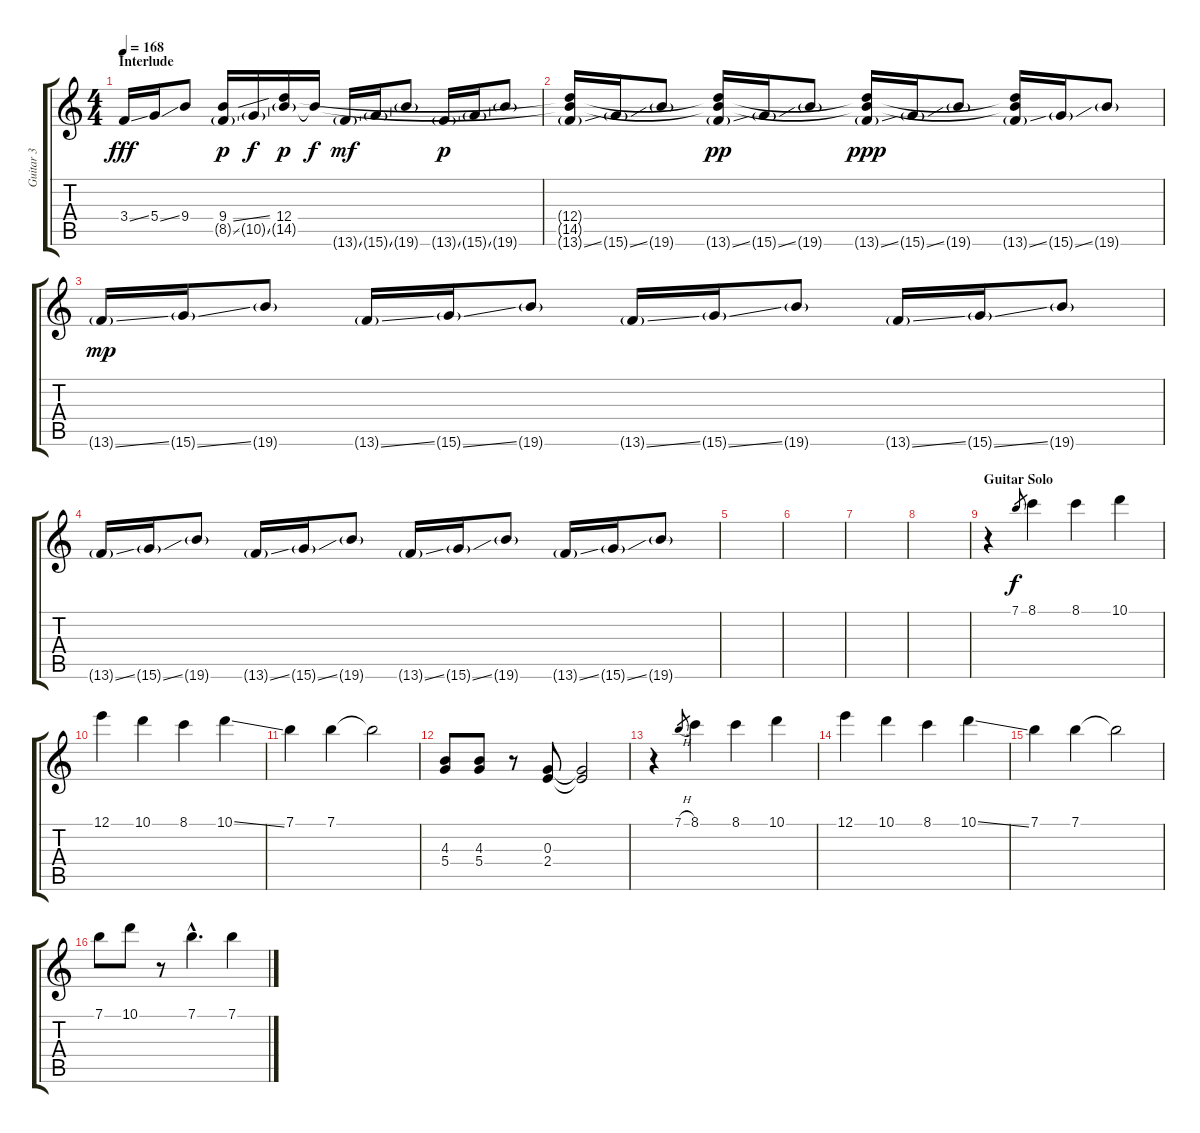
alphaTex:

\track ("Guitar 3" "Guitar 3") {instrument electricguitarjazz}
\staff {score tabs}
\tuning (E4 B3 G3 D3 A2 E2) {hide}
\ts (4 4)
\section ("" "Interlude")
\tempo 168
\clef g2
\ks c
3.4{ss}.16{dy fff volume 11} 5.4{ss}.16 9.4.8 (9.4{ss} 8.5{ss g}).16{dy p} 10.5{ss g}.16{dy f} (12.4 14.5{g}).16{dy p} 14.5{t}.16{dy f} 13.6{ss g}.16{dy mf} 15.6{ss g}.16 19.6{g}.8 13.6{ss g}.16{dy p} 15.6{ss g}.16 19.6{g}.8 |
(12.4{t} 14.5{t} 13.6{ss g}).16 15.6{ss g}.16 19.6{g}.8 (12.4{t} 14.5{t} 13.6{ss g}).16{dy pp volume 8} 15.6{ss g}.16 19.6{g}.8 (12.4{t} 14.5{t} 13.6{ss g}).16{dy ppp volume 7} 15.6{ss g}.16 19.6{g}.8 (12.4{t} 14.5{t} 13.6{ss g}).16 15.6{ss g}.16 19.6{g}.8 |
13.6{ss g}.16{dy mp volume 6} 15.6{ss g}.16{volume 2} 19.6{g}.8 13.6{ss g}.16 15.6{ss g}.16 19.6{g}.8 13.6{ss g}.16 15.6{ss g}.16 19.6{g}.8 13.6{ss g}.16 15.6{ss g}.16 19.6{g}.8 |
13.6{ss g}.16 15.6{ss g}.16 19.6{g}.8 13.6{ss g}.16 15.6{ss g}.16 19.6{g}.8 13.6{ss g}.16 15.6{ss g}.16 19.6{g}.8 13.6{ss g}.16 15.6{ss g}.16 19.6{g}.8 |
|
|
|
|
\section ("" "Guitar Solo")
r.4{volume 11} 7.1.8{gr dy f} 8.1.4{volume 11} 8.1.4 10.1.4 |
12.1.4 10.1.4 8.1.4 10.1{ss}.4 |
7.1.4 7.1.4 7.1{t}.2 |
(4.3 5.4).8 (4.3 5.4).8 r.8 (0.3 2.4).8 (0.3{t} 2.4{t}).2 |
r.4 7.1{h}.8{gr} 8.1.4{volume 11} 8.1.4 10.1.4 |
12.1.4 10.1.4 8.1.4 10.1{ss}.4 |
7.1.4 7.1.4 7.1{t}.2 |
7.1.8 10.1.8 r.8 7.1{hac}.4{d} 7.1.4
